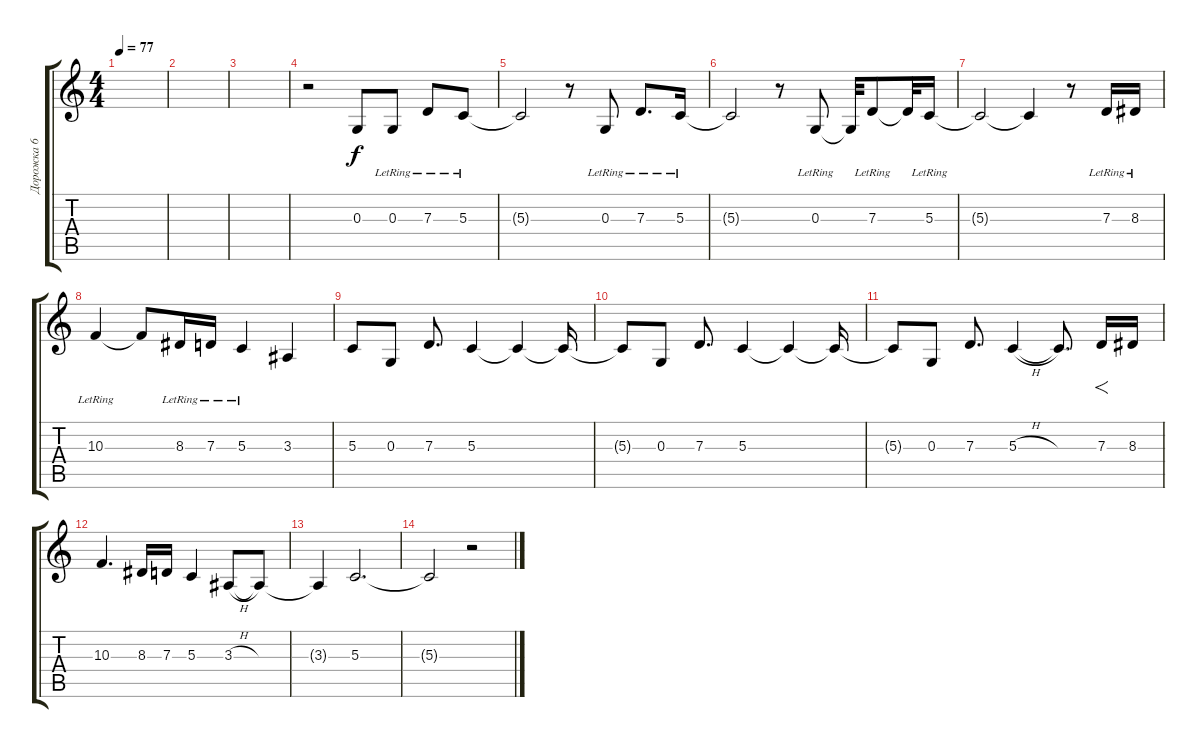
\track ("Дорожка 6" "Дорожка 6") {instrument viola}
\staff {score tabs}
\tuning (E4 B3 G3 D3 A2 E2) {hide}
\ts (4 4)
\tempo 77
\clef g2
\ks c
|
|
|
r.2 0.3.8 0.3{lr}.8 7.3{lr}.8 5.3{lr}.8 |
5.3{t}.2 r.8 0.3{lr}.8 7.3{lr}.8{d} 5.3{lr}.16 |
5.3{t}.2 r.8 0.3{lr}.8 0.3{t}.32 7.3{lr}.8 7.3{t}.32 5.3{lr}.16 |
5.3{t}.2 5.3{t}.4 r.8 7.3{lr}.16 8.3{lr}.16 |
10.3{lr}.4 10.3{t}.8 8.3{lr}.16 7.3{lr}.16 5.3{lr}.4 3.3.4 |
5.3.8 0.3.8 7.3.8{d} 5.3.4 5.3{t}.4 5.3{t}.16 |
5.3{t}.8 0.3.8 7.3.8{d} 5.3.4 5.3{t}.4 5.3{t}.16 |
5.3{t}.8 0.3.8 7.3.8{d} 5.3{h}.4 5.3{t}.8{d} 7.3.16{f} 8.3.16 |
10.3.4{d} 8.3.16 7.3.16 5.3.4 3.3{h}.8 3.3{t}.8 |
3.3{t}.4 5.3.2{d} |
5.3{t}.2 r.2
